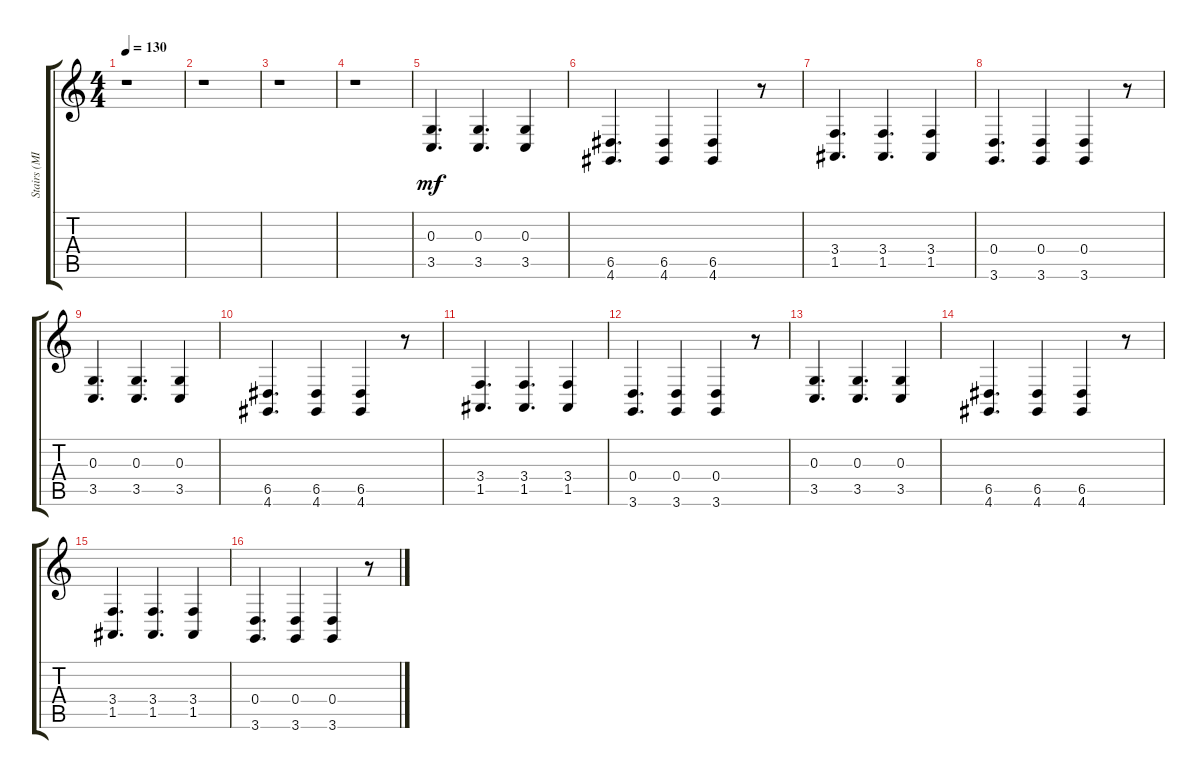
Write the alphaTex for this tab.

\track ("Stairs (MIDI)" "Stairs (MI") {instrument harpsichord}
\staff {score tabs}
\tuning (E4 B3 G3 D3 A2 E2) {hide}
\ts (4 4)
\tempo 130
\clef g2
\ks c
r.1{dy mf} |
r.1 |
r.1 |
r.1 |
(0.3 3.5).4{d} (0.3 3.5).4{d} (0.3 3.5).4 |
(6.5 4.6).4{d} (6.5 4.6).4 (6.5 4.6).4 r.8 |
(3.4 1.5).4{d} (3.4 1.5).4{d} (3.4 1.5).4 |
(0.4 3.6).4{d} (0.4 3.6).4 (0.4 3.6).4 r.8 |
(0.3 3.5).4{d} (0.3 3.5).4{d} (0.3 3.5).4 |
(6.5 4.6).4{d} (6.5 4.6).4 (6.5 4.6).4 r.8 |
(3.4 1.5).4{d} (3.4 1.5).4{d} (3.4 1.5).4 |
(0.4 3.6).4{d} (0.4 3.6).4 (0.4 3.6).4 r.8 |
(0.3 3.5).4{d} (0.3 3.5).4{d} (0.3 3.5).4 |
(6.5 4.6).4{d} (6.5 4.6).4 (6.5 4.6).4 r.8 |
(3.4 1.5).4{d} (3.4 1.5).4{d} (3.4 1.5).4 |
(0.4 3.6).4{d} (0.4 3.6).4 (0.4 3.6).4 r.8
